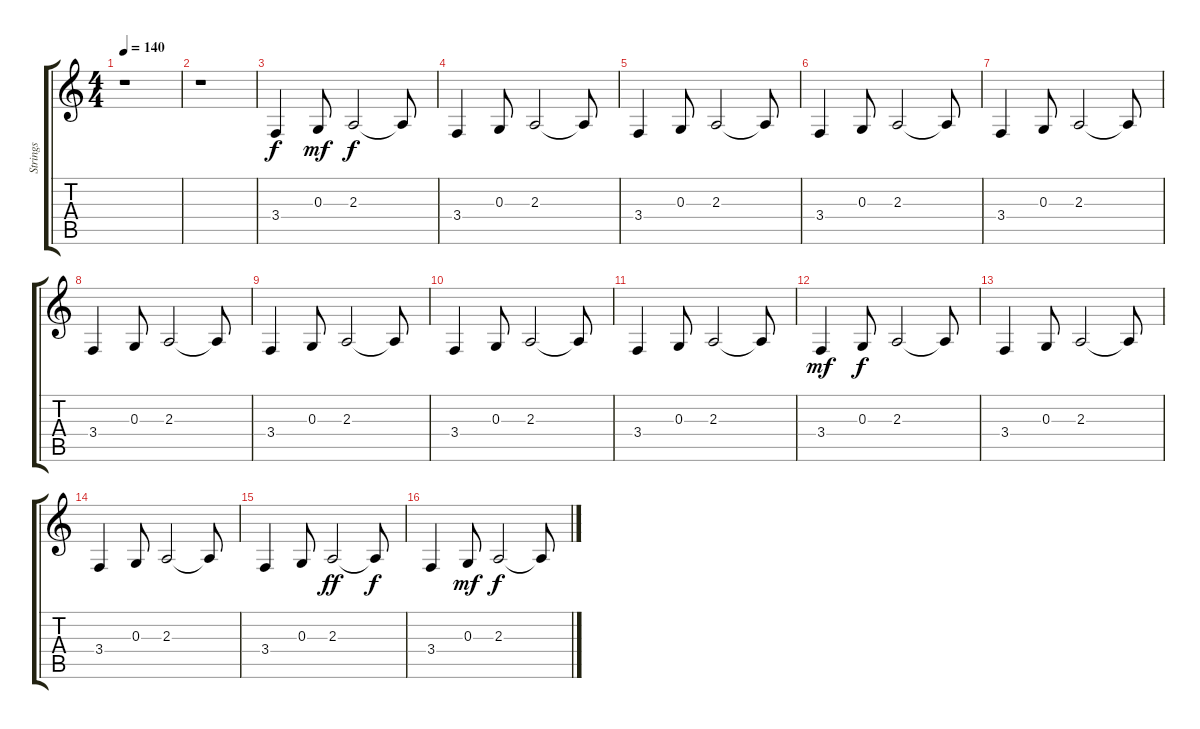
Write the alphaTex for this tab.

\track ("Strings" "Strings") {instrument synthstrings1}
\staff {score tabs}
\tuning (E4 B3 G3 D3 A2 E2) {hide}
\ts (4 4)
\tempo 140
\clef g2
\ks c
r.1{dy f} |
r.1 |
3.4.4 0.3.8{dy mf} 2.3.2{dy f} 2.3{t}.8 |
3.4.4 0.3.8 2.3.2 2.3{t}.8 |
3.4.4 0.3.8 2.3.2 2.3{t}.8 |
3.4.4 0.3.8 2.3.2 2.3{t}.8 |
3.4.4 0.3.8 2.3.2 2.3{t}.8 |
3.4.4 0.3.8 2.3.2 2.3{t}.8 |
3.4.4 0.3.8 2.3.2 2.3{t}.8 |
3.4.4 0.3.8 2.3.2 2.3{t}.8 |
3.4.4 0.3.8 2.3.2 2.3{t}.8 |
3.4.4{dy mf} 0.3.8{dy f} 2.3.2 2.3{t}.8 |
3.4.4 0.3.8 2.3.2 2.3{t}.8 |
3.4.4 0.3.8 2.3.2 2.3{t}.8 |
3.4.4 0.3.8 2.3.2{dy ff} 2.3{t}.8{dy f} |
3.4.4 0.3.8{dy mf} 2.3.2{dy f} 2.3{t}.8
